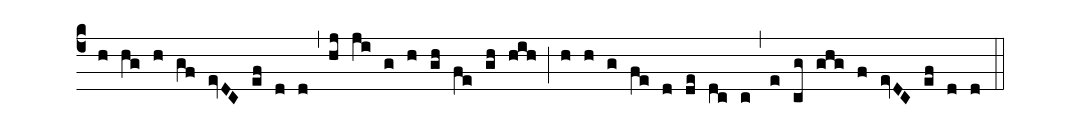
mode: 1;
%%
(c4)
(h) (hg) (h) (gf) (evDC) (ef) (d) (d) (,)
(hj) (ji) (g) (h) (gh) (fe) (gh) (hih) (;)
(h) (h) (g) (fe) (d) (de) (dc) (c) (,)
(e) (cg) (ghg) (f) (evDC) (ef) (d) (d) (::)
